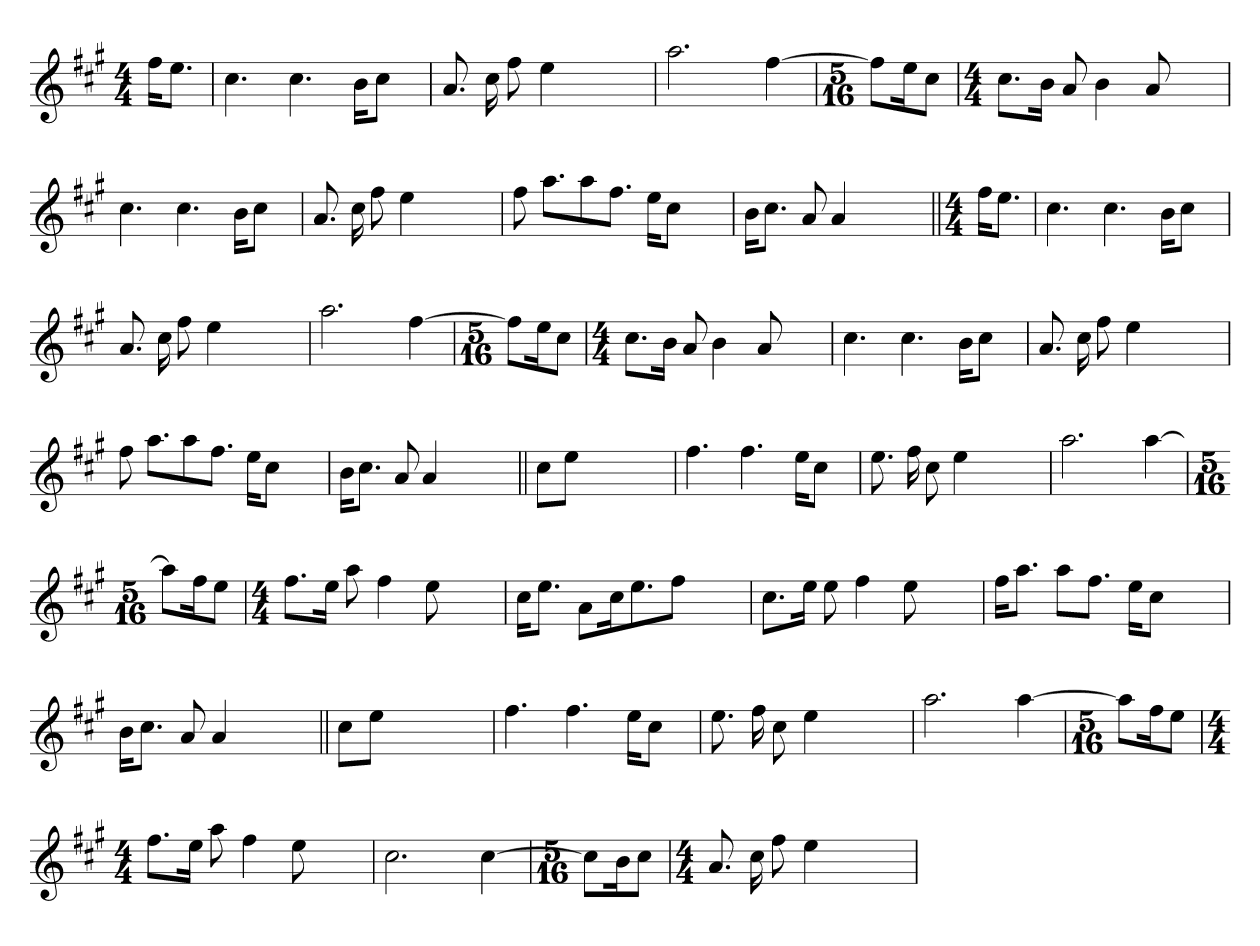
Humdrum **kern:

**kern
*part1
*staff1
*clefG2
*k[f#c#g#]
*A:
*M4/4
=1
16ff#KL
8.eeJ
=
4.cc#
4.cc#
16bKL
8cc#J
16ryy
=
8.a
16cc#
8ff#
4ee
4.ryy
=
2.aa
[4ff#
=
*M5/16
8ff#L]
16eeK
8cc#J
=
*M4/4
8.cc#L
16bJk
8a
4b
8a
4ryy
=
4.cc#
4.cc#
16bKL
8cc#J
16ryy
=
8.a
16cc#
8ff#
4ee
4.ryy
=
8ff#
8.aaL
8aa
8.ff#J
16eeKL
8cc#J
8.ryy
=
16bKL
8.cc#J
8a
4a
4.ryy
=||
*M4/4
16ff#KL
8.eeJ
=
4.cc#
4.cc#
16bKL
8cc#J
16ryy
=
8.a
16cc#
8ff#
4ee
4.ryy
=
2.aa
[4ff#
=
*M5/16
8ff#L]
16eeK
8cc#J
=
*M4/4
8.cc#L
16bJk
8a
4b
8a
4ryy
=
4.cc#
4.cc#
16bKL
8cc#J
16ryy
=
8.a
16cc#
8ff#
4ee
4.ryy
=
8ff#
8.aaL
8aa
8.ff#J
16eeKL
8cc#J
8.ryy
=
16bKL
8.cc#J
8a
4a
4.ryy
=||
8cc#L
8eeJ
2.ryy
=
4.ff#
4.ff#
16eeKL
8cc#J
16ryy
=
8.ee
16ff#
8cc#
4ee
4.ryy
=
2.aa
[4aa
=
*M5/16
8aaL]
16ff#K
8eeJ
=
*M4/4
8.ff#L
16eeJk
8aa
4ff#
8ee
4ryy
=
16cc#KL
8.eeJ
8aL
16cc#K
8.ee
8ff#J
4ryy
=
8.cc#L
16eeJk
8ee
4ff#
8ee
4ryy
=
16ff#KL
8.aaJ
8aaL
8.ff#J
16eeKL
8cc#J
4ryy
=
16bKL
8.cc#J
8a
4a
4.ryy
=||
8cc#L
8eeJ
2.ryy
=
4.ff#
4.ff#
16eeKL
8cc#J
16ryy
=
8.ee
16ff#
8cc#
4ee
4.ryy
=
2.aa
[4aa
=
*M5/16
8aaL]
16ff#K
8eeJ
=
*M4/4
8.ff#L
16eeJk
8aa
4ff#
8ee
4ryy
=
2.cc#
[4cc#
=
*M5/16
8cc#L]
16bK
8cc#J
=
*M4/4
8.a
16cc#
8ff#
4ee
4.ryy
=
*-
